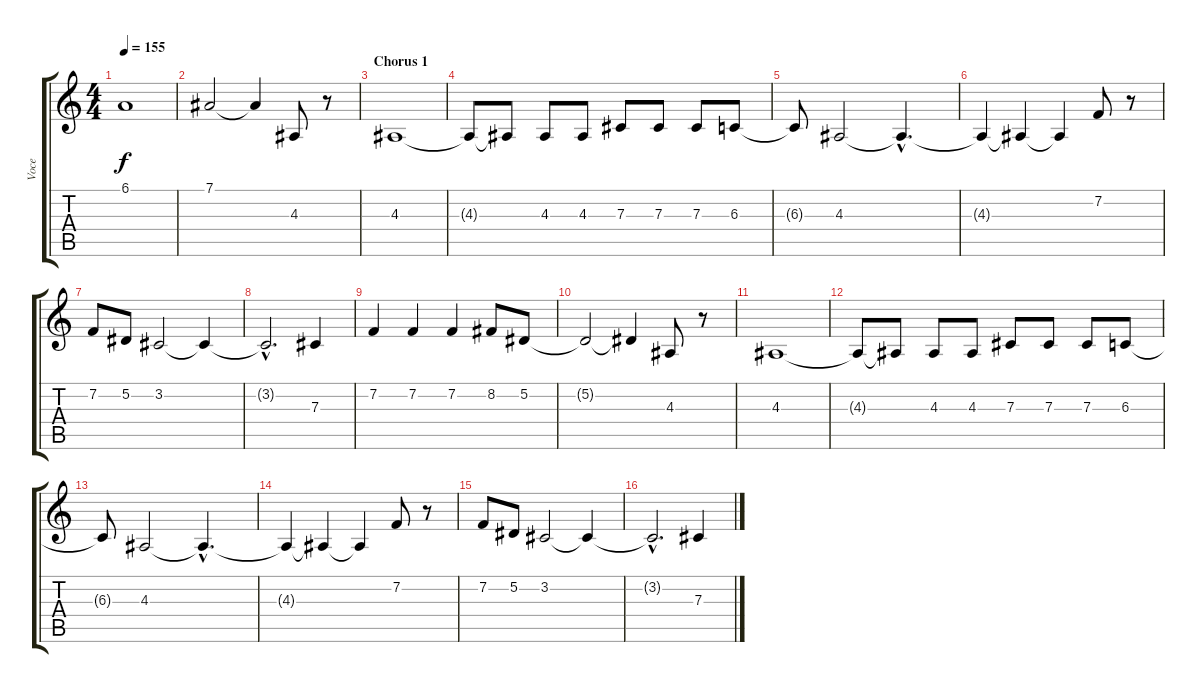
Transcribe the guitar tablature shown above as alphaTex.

\track ("Voce" "Voce") {instrument violin}
\staff {score tabs}
\tuning (Eb4 Bb3 Gb3 Db3 Ab2 Eb2) {hide}
\ts (4 4)
\tempo 155
\clef g2
\ks c
6.1.1{dy f} |
7.1.2 7.1{t}.4 4.3.8 r.8 |
\section ("" "Chorus 1")
4.3.1 |
4.3{t}.8 4.3{t}.8 4.3.8 4.3.8 7.3.8 7.3.8 7.3.8 6.3.8 |
6.3{t}.8 4.3.2 4.3{hac t}.4{d} |
4.3{t}.4 4.3{t}.4 4.3{t}.4 7.2.8 r.8 |
7.2.8 5.2.8 3.2.2 3.2{t}.4 |
3.2{hac t}.2{d} 7.3.4 |
7.2.4 7.2.4 7.2.4 8.2.8 5.2.8 |
5.2{t}.2 5.2{t}.4 4.3.8 r.8 |
4.3.1 |
4.3{t}.8 4.3{t}.8 4.3.8 4.3.8 7.3.8 7.3.8 7.3.8 6.3.8 |
6.3{t}.8 4.3.2 4.3{hac t}.4{d} |
4.3{t}.4 4.3{t}.4 4.3{t}.4 7.2.8 r.8 |
7.2.8 5.2.8 3.2.2 3.2{t}.4 |
3.2{hac t}.2{d} 7.3.4
